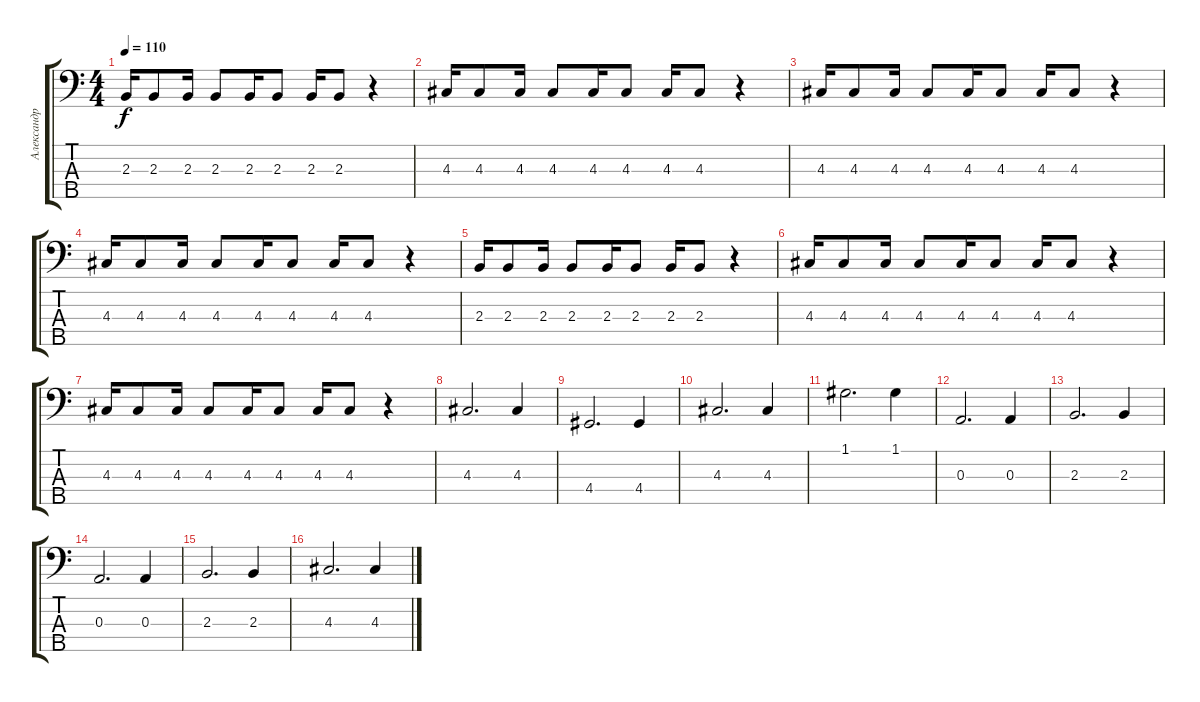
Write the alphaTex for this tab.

\track ("Александр Швец" "Александр ") {instrument electricbassfinger}
\staff {score tabs}
\tuning (G2 D2 A1 E1 B0) {hide}
\ts (4 4)
\tempo 110
\clef f4
\ks c
2.3.16{dy f} 2.3.8 2.3.16 2.3.8 2.3.16 2.3.8 2.3.16 2.3.8 r.4 |
4.3.16 4.3.8 4.3.16 4.3.8 4.3.16 4.3.8 4.3.16 4.3.8 r.4 |
4.3.16 4.3.8 4.3.16 4.3.8 4.3.16 4.3.8 4.3.16 4.3.8 r.4 |
4.3.16 4.3.8 4.3.16 4.3.8 4.3.16 4.3.8 4.3.16 4.3.8 r.4 |
2.3.16 2.3.8 2.3.16 2.3.8 2.3.16 2.3.8 2.3.16 2.3.8 r.4 |
4.3.16 4.3.8 4.3.16 4.3.8 4.3.16 4.3.8 4.3.16 4.3.8 r.4 |
4.3.16 4.3.8 4.3.16 4.3.8 4.3.16 4.3.8 4.3.16 4.3.8 r.4 |
4.3.2{d} 4.3.4 |
4.4.2{d} 4.4.4 |
4.3.2{d} 4.3.4 |
1.1.2{d} 1.1.4 |
0.3.2{d} 0.3.4 |
2.3.2{d} 2.3.4 |
0.3.2{d} 0.3.4 |
2.3.2{d} 2.3.4 |
4.3.2{d} 4.3.4
